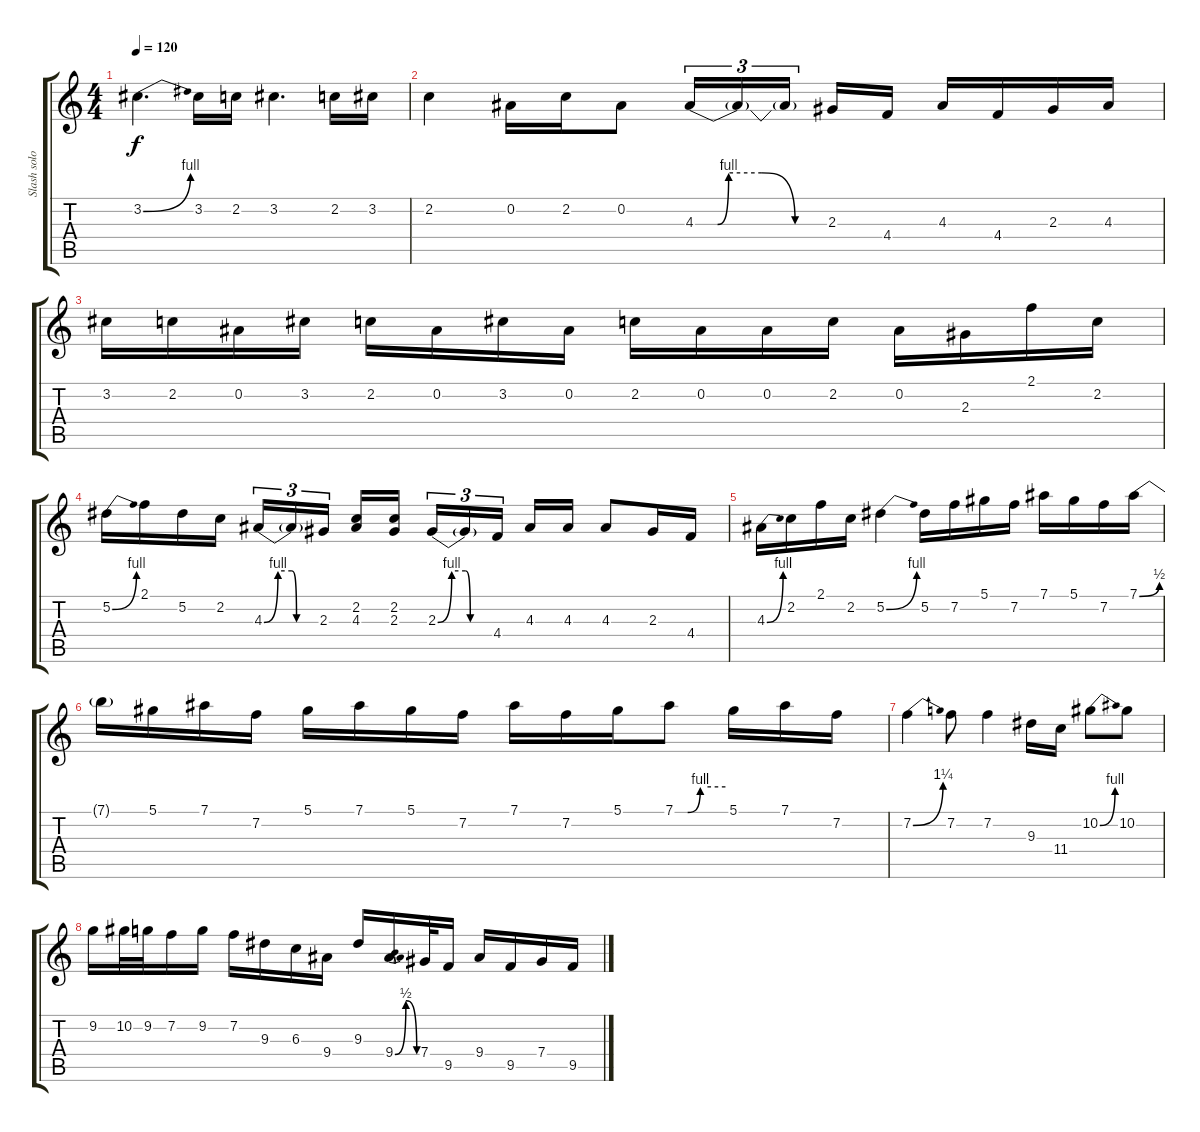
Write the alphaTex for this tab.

\track ("Slash solo" "Slash solo") {instrument distortionguitar}
\staff {score tabs}
\tuning (Eb4 Bb3 Gb3 Db3 Ab2 Eb2) {hide}
\ts (4 4)
\tempo 120
\clef g2
\ks c
3.2{be (bend 0 0 60 4)}.4{d dy f} 3.2.16 2.2.16 3.2.4{d} 2.2.16 3.2.16 |
2.2.4 0.2.16 2.2.16 0.2.8 4.3{be (custom 0 0 10 0 15 4 30 4 45 0 60 0)}.16{tu (3 2)} 4.3{t}.16{tu (3 2)} 4.3{t}.16{tu (3 2) beam splitsecondary} 2.3.16 4.4.16 4.3.16 4.4.16 2.3.16 4.3.16 |
3.2.16 2.2.16 0.2.16 3.2.16 2.2.16 0.2.16 3.2.16 0.2.16 2.2.16 0.2.16 0.2.16 2.2.16 0.2.16 2.3.16 2.1.16 2.2.16 |
5.2{be (bend 0 0 60 4)}.16 2.1.16 5.2.16 2.2.16 4.3{be (custom 0 0 15 4 30 4 35 0 60 0)}.16{tu (3 2)} 4.3{t}.16{tu (3 2)} 2.3.16{tu (3 2) beam splitsecondary} (2.2 4.3).16 (2.2 2.3).16 2.3{be (custom 0 0 15 4 30 4 35 0 60 0)}.16{tu (3 2)} 2.3{t}.16{tu (3 2)} 4.4.16{tu (3 2) beam splitsecondary} 4.3.16 4.3.16 4.3.8 2.3.16 4.4.16 |
4.3{be (bend 0 0 60 4)}.16 2.2.16 2.1.16 2.2.16 5.2{be (bend 0 0 60 4)}.4 5.2.16 7.2.16 5.1.16 7.2.16 7.1.16 5.1.16 7.2.16 7.1{be (bend 0 0 60 2)}.16 |
7.1{t}.16 5.1.16 7.1.16 7.2.16 5.1.16 7.1.16 5.1.16 7.2.16 7.1.16 7.2.16 5.1.16 7.1{be (custom 0 0 15 0 30 4 60 4)}.8 5.1.16 7.1.16 7.2.16 |
7.2{be (bend 0 0 60 5)}.4 7.2.8 7.2.4 9.3.16 11.4.16 10.2{be (bend 0 0 60 4)}.8 10.2.8 |
9.2.16 10.2.32 9.2.32 7.2.16 9.2.16 7.2.16 9.3.16 6.3.16 9.4.16 9.3.16 9.4{be (bendrelease 0 0 15 2 30 2 60 0)}.16{d} 7.4.32 9.5.16 9.4.16 9.5.16 7.4.16 9.5.16
